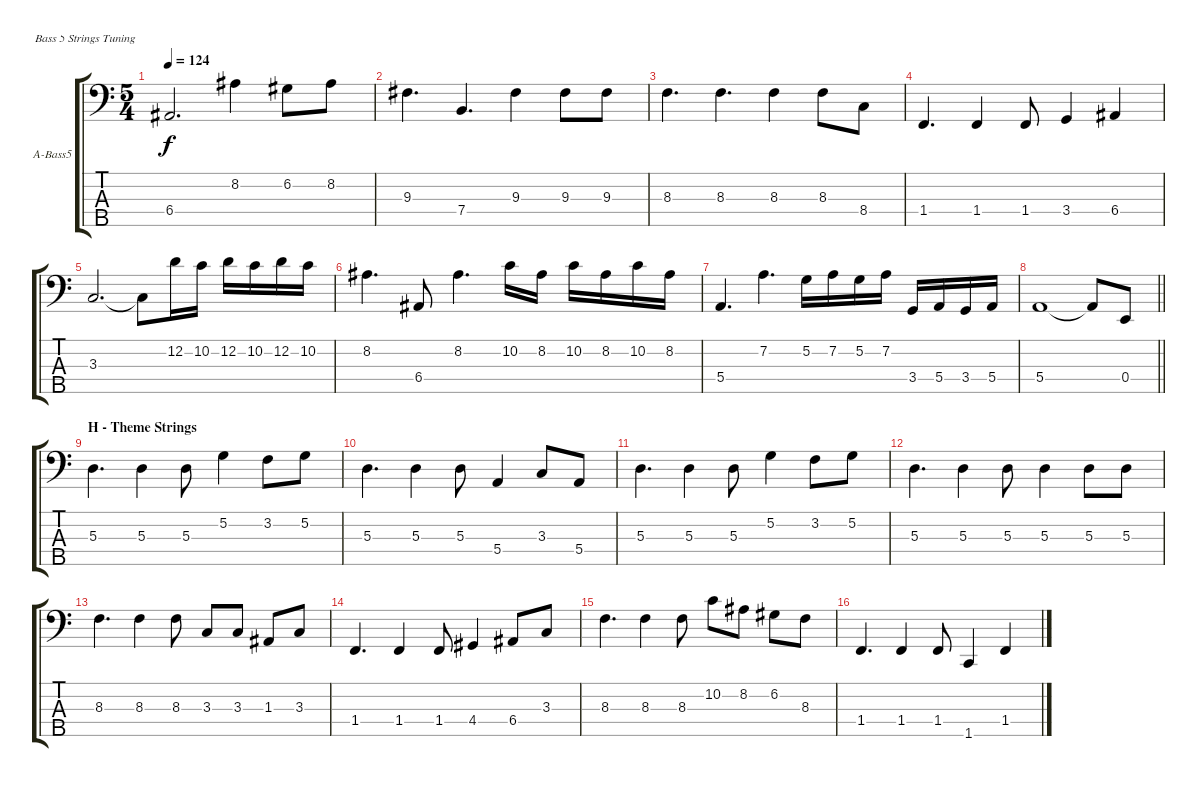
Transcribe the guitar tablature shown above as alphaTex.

\bracketExtendMode groupsimilarinstruments
\firstSystemTrackNameOrientation horizontal
\otherSystemsTrackNameOrientation horizontal
\track ("Bass" "A-Bass5") {instrument lead8bassandlead}
\staff {score tabs}
\tuning (G2 D2 A1 E1 B0)
\displaytranspose 12
\ts (5 4)
\tempo 124
\clef f4
\ks aminor
6.4.2{d dy f} 8.2.4 6.2.8 8.2.8 |
9.3.4{d} 7.4.4{d} 9.3.4 9.3.8 9.3.8 |
8.3.4{d} 8.3.4{d} 8.3.4 8.3.8 8.4.8 |
1.4.4{d} 1.4.4 1.4.8 3.4.4 6.4.4 |
3.3.2{d} 3.3{t}.8 12.2.16 10.2.16 12.2.16 10.2.16 12.2.16 10.2.16 |
8.2.4{d} 6.4.8 8.2.4{d} 10.2.16 8.2.16 10.2.16 8.2.16 10.2.16 8.2.16 |
5.4.4{d} 7.2.4{d} 5.2.16 7.2.16 5.2.16 7.2.16 3.4.16 5.4.16 3.4.16 5.4.16 |
\barLineRight lightlight
5.4.1 5.4{t}.8 0.4.8 |
\section ("" "H - Theme Strings")
5.3.4{d} 5.3.4 5.3.8 5.2.4 3.2.8 5.2.8 |
5.3.4{d} 5.3.4 5.3.8 5.4.4 3.3.8 5.4.8 |
5.3.4{d} 5.3.4 5.3.8 5.2.4 3.2.8 5.2.8 |
5.3.4{d} 5.3.4 5.3.8 5.3.4 5.3.8 5.3.8 |
8.3.4{d} 8.3.4 8.3.8 3.3.8 3.3.8 1.3.8 3.3.8 |
1.4.4{d} 1.4.4 1.4.8 4.4.4 6.4.8 3.3.8 |
8.3.4{d} 8.3.4 8.3.8 10.2.8 8.2.8 6.2.8 8.3.8 |
1.4.4{d} 1.4.4 1.4.8 1.5.4 1.4.4
